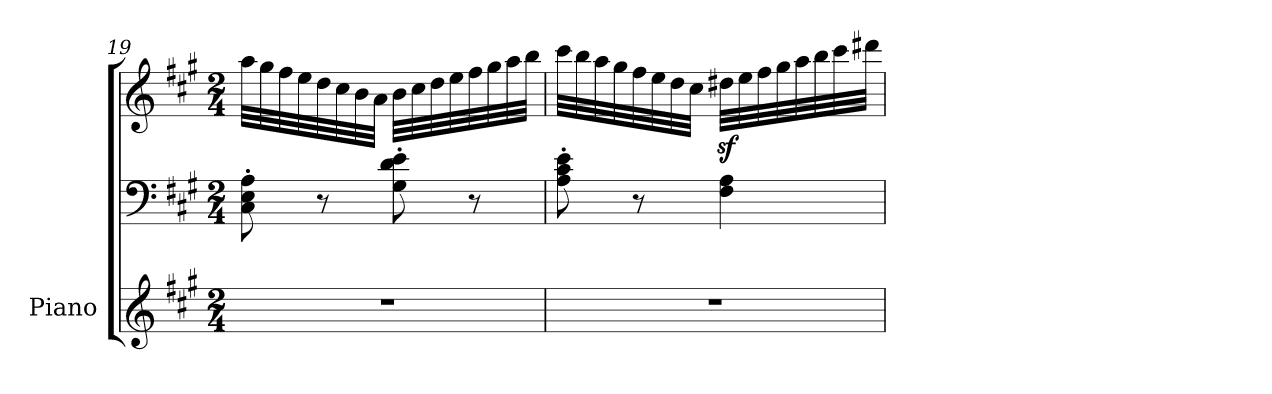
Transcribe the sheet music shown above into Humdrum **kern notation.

**kern	**kern	**kern
*part1	*part1	*part1
*staff3	*staff2	*staff1
*I"Piano	*	*
*I'Pno	*	*
*clefG2	*clefF4	*clefG2
*k[f#c#g#]	*k[f#c#g#]	*k[f#c#g#]
*M2/4	*M2/4	*M2/4
=19	=19	=19
2r	8C#\' 8E\' 8A\'	32aa\LLL
.	.	32gg#\
.	.	32ff#\
.	.	32ee\
.	8r	32dd\
.	.	32cc#\
.	.	32b\
.	.	32a\JJJ
.	8G#\' 8d\' 8e\'	32b\LLL
.	.	32cc#\
.	.	32dd\
.	.	32ee\
.	8r	32ff#\
.	.	32gg#\
.	.	32aa\
.	.	32bb\JJJ
!!LO:LB:g=z
=20	=20	=20
2r	8A\' 8c#\' 8e\'	32ccc#\LLL
.	.	32bb\
.	.	32aa\
.	.	32gg#\
.	8r	32ff#\
.	.	32ee\
.	.	32dd\
.	.	32cc#\JJJ
.	4F#\ 4A\	32dd#Xz<\LLL
.	.	32ee\
.	.	32ff#\
.	.	32gg#\
.	.	32aa\
.	.	32bb\
.	.	32ccc#\
.	.	32ddd#X\JJJ
=	=	=
*-	*-	*-
